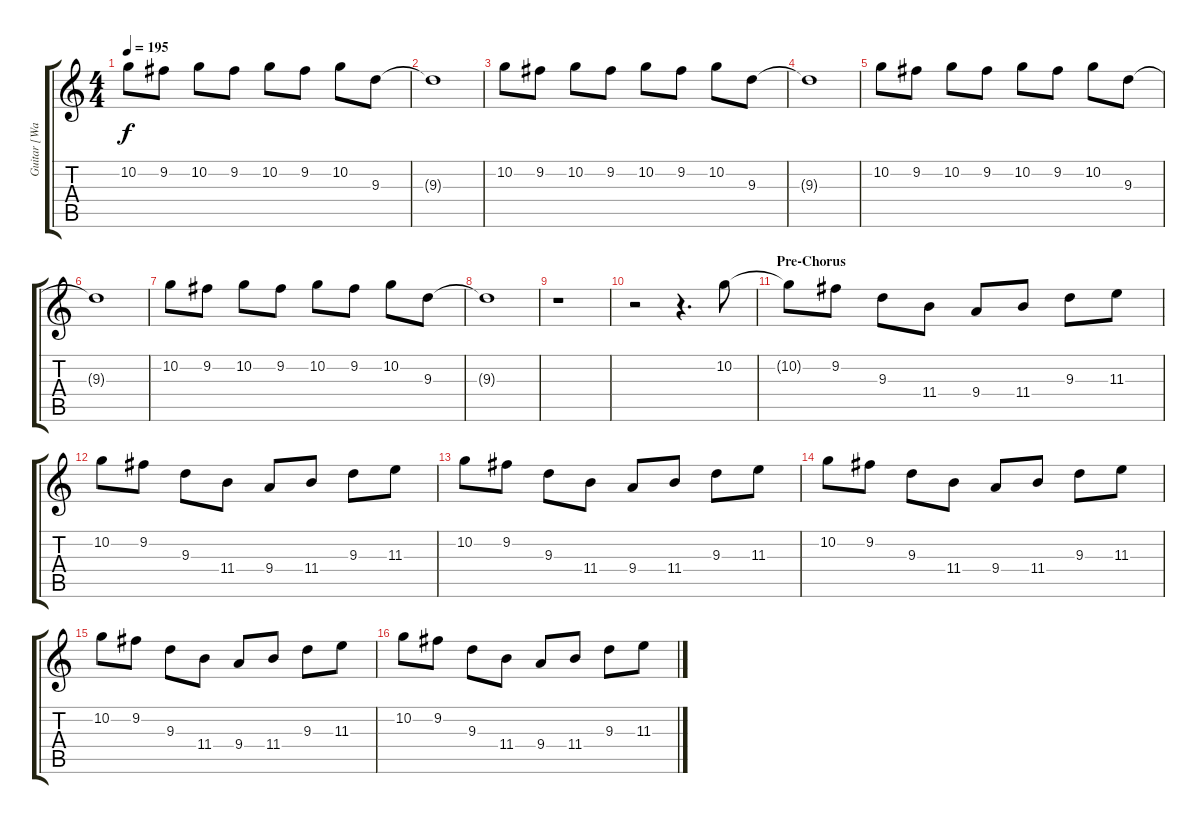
\track ("Guitar [Wade Preston]" "Guitar [Wa") {instrument overdrivenguitar}
\staff {score tabs}
\tuning (D4 A3 F3 C3 G2 C2) {hide}
\ts (4 4)
\tempo 195
\clef g2
\ks c
10.2.8{dy f} 9.2.8 10.2.8 9.2.8 10.2.8 9.2.8 10.2.8 9.3.8 |
9.3{t}.1 |
10.2.8 9.2.8 10.2.8 9.2.8 10.2.8 9.2.8 10.2.8 9.3.8 |
9.3{t}.1 |
10.2.8 9.2.8 10.2.8 9.2.8 10.2.8 9.2.8 10.2.8 9.3.8 |
9.3{t}.1 |
10.2.8 9.2.8 10.2.8 9.2.8 10.2.8 9.2.8 10.2.8 9.3.8 |
9.3{t}.1 |
r.1 |
r.2 r.4{d} 10.2.8{volume 13} |
\section ("" "Pre-Chorus")
10.2{t}.8 9.2.8 9.3.8 11.4.8 9.4.8 11.4.8 9.3.8 11.3.8 |
10.2.8 9.2.8 9.3.8 11.4.8 9.4.8 11.4.8 9.3.8 11.3.8 |
10.2.8 9.2.8 9.3.8 11.4.8 9.4.8 11.4.8 9.3.8 11.3.8 |
10.2.8 9.2.8 9.3.8 11.4.8 9.4.8 11.4.8 9.3.8 11.3.8 |
10.2.8 9.2.8 9.3.8 11.4.8 9.4.8 11.4.8 9.3.8 11.3.8 |
10.2.8 9.2.8 9.3.8 11.4.8 9.4.8 11.4.8 9.3.8 11.3.8
